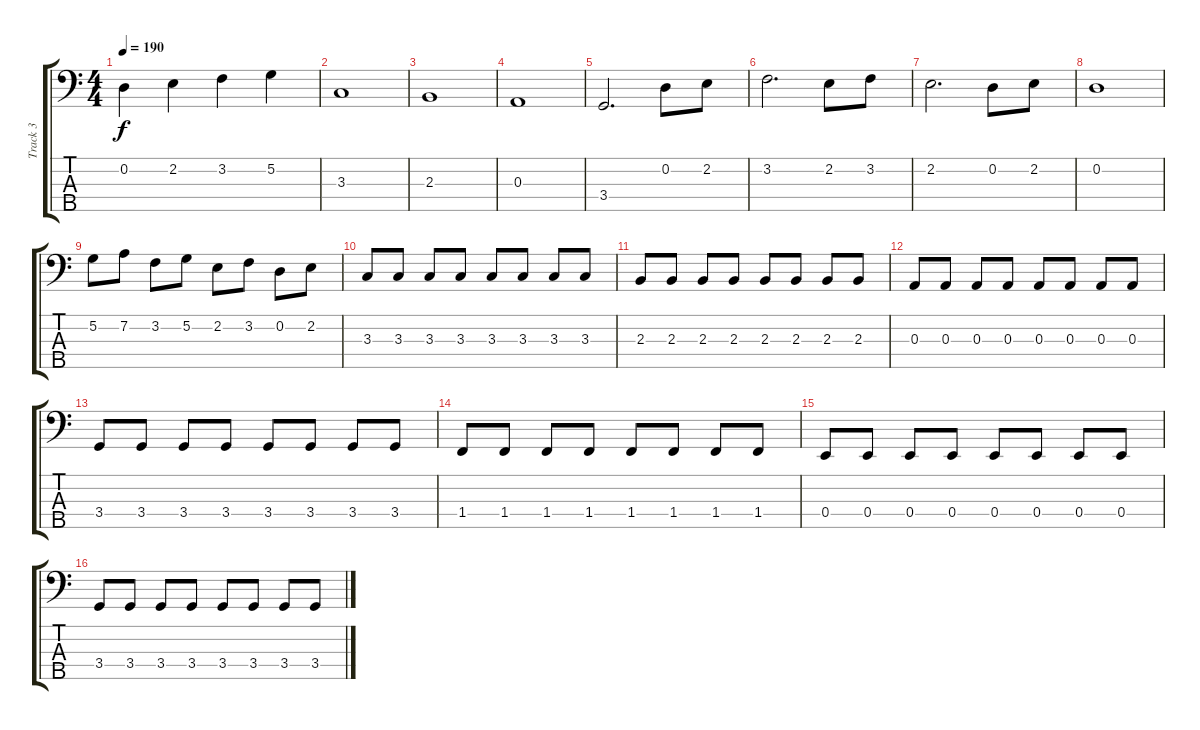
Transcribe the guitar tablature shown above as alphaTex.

\track ("Track 3" "Track 3") {instrument electricbassfinger}
\staff {score tabs}
\tuning (G2 D2 A1 E1 B0) {hide}
\ts (4 4)
\tempo 190
\clef f4
\ks c
0.2.4{dy f} 2.2.4 3.2.4 5.2.4 |
3.3.1 |
2.3.1 |
0.3.1 |
3.4.2{d} 0.2.8 2.2.8 |
3.2.2{d} 2.2.8 3.2.8 |
2.2.2{d} 0.2.8 2.2.8 |
0.2.1 |
5.2.8 7.2.8 3.2.8 5.2.8 2.2.8 3.2.8 0.2.8 2.2.8 |
3.3.8 3.3.8 3.3.8 3.3.8 3.3.8 3.3.8 3.3.8 3.3.8 |
2.3.8 2.3.8 2.3.8 2.3.8 2.3.8 2.3.8 2.3.8 2.3.8 |
0.3.8 0.3.8 0.3.8 0.3.8 0.3.8 0.3.8 0.3.8 0.3.8 |
3.4.8 3.4.8 3.4.8 3.4.8 3.4.8 3.4.8 3.4.8 3.4.8 |
1.4.8 1.4.8 1.4.8 1.4.8 1.4.8 1.4.8 1.4.8 1.4.8 |
0.4.8 0.4.8 0.4.8 0.4.8 0.4.8 0.4.8 0.4.8 0.4.8 |
3.4.8 3.4.8 3.4.8 3.4.8 3.4.8 3.4.8 3.4.8 3.4.8
